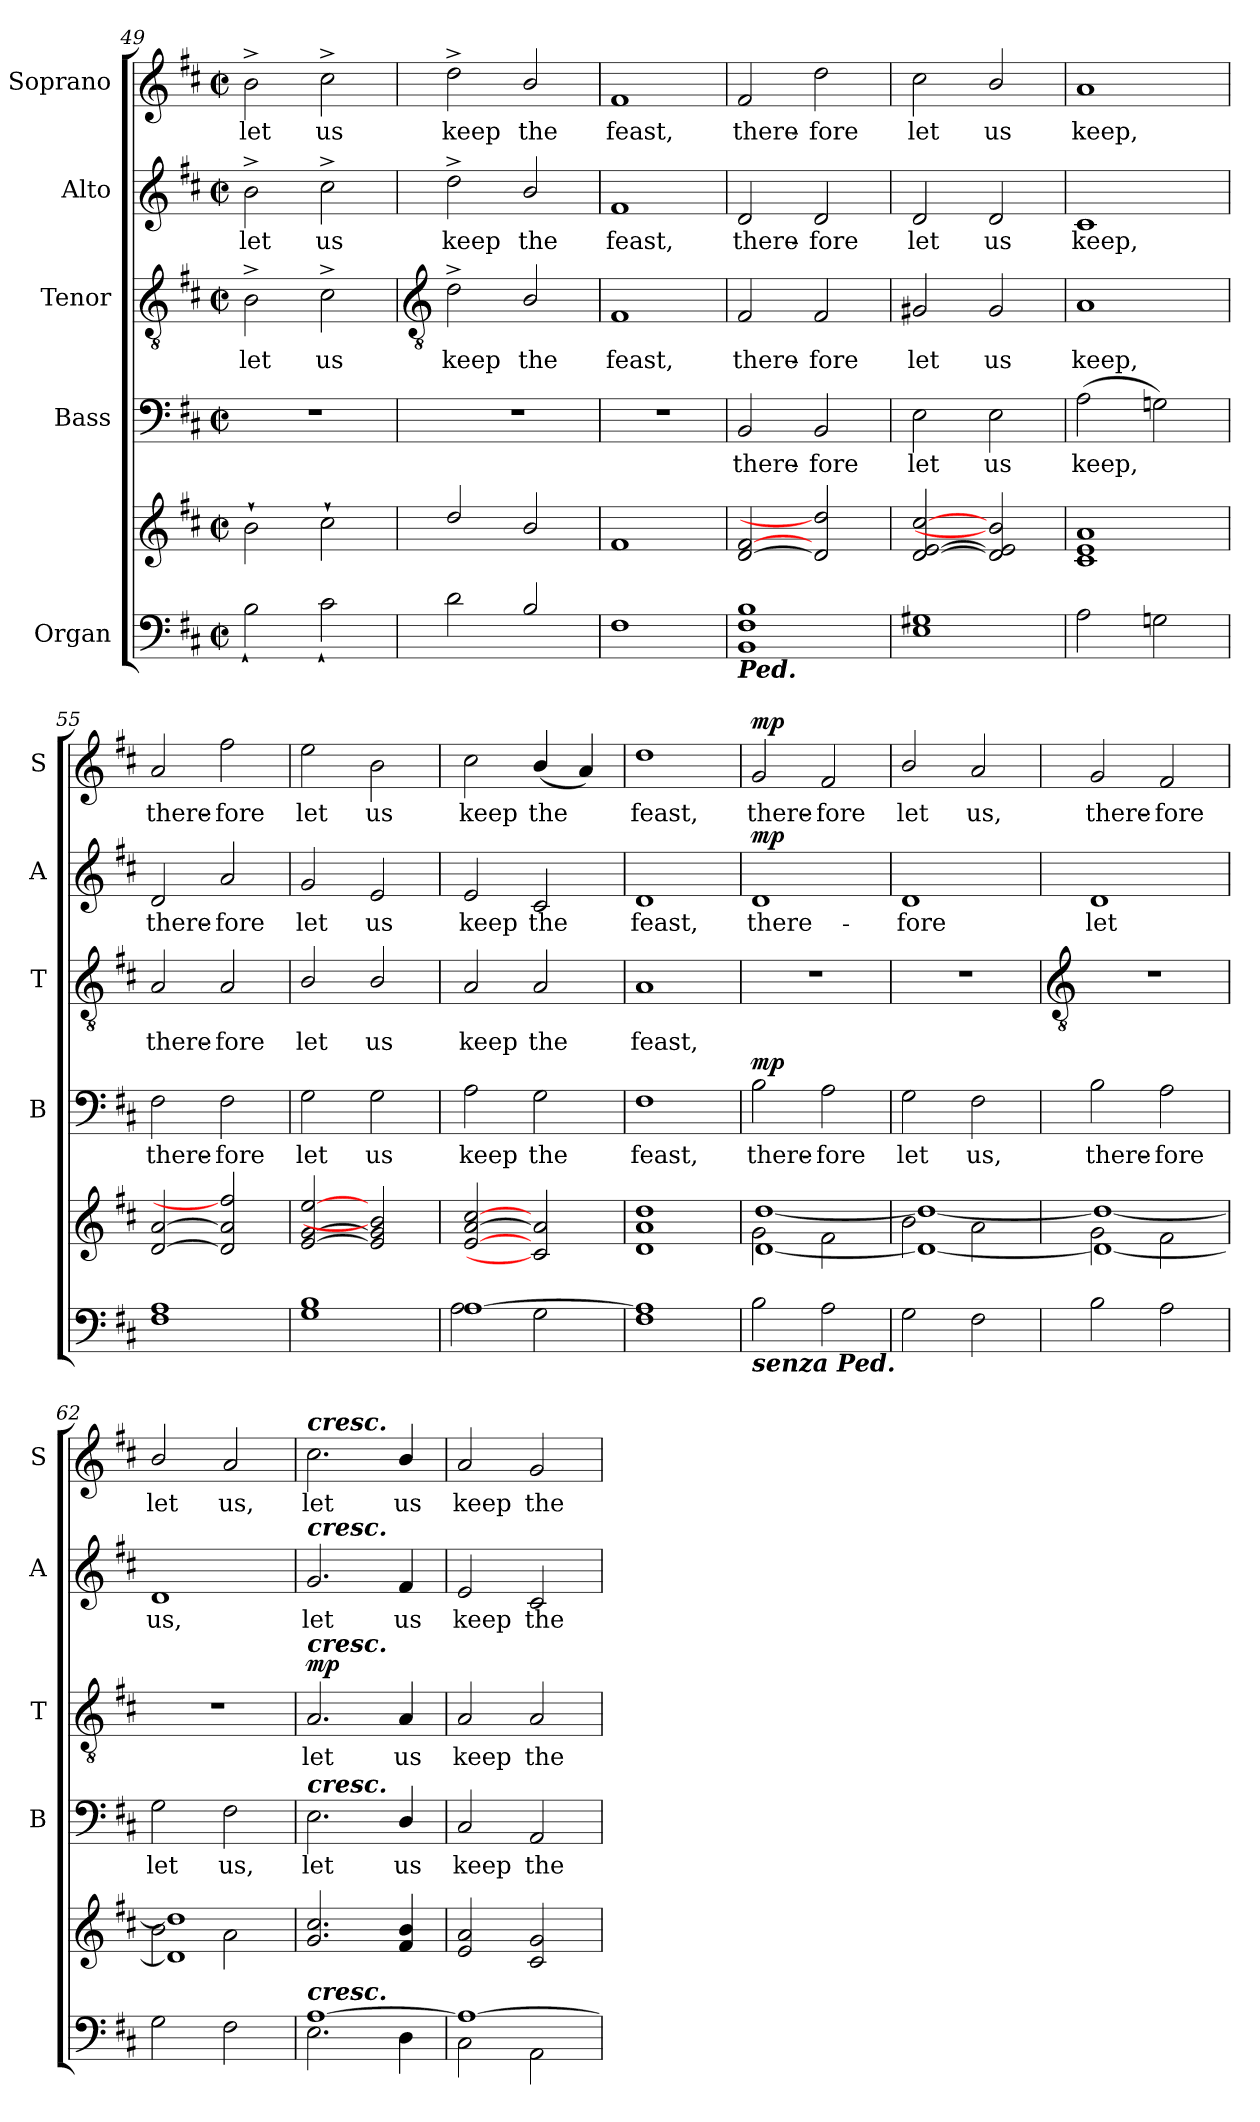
**kern	**kern	**dynam	**kern	**text	**dynam	**kern	**text	**dynam	**kern	**text	**dynam	**kern	**text	**dynam
*part5	*part5	*part5	*part4	*part4	*part4	*part3	*part3	*part3	*part2	*part2	*part2	*part1	*part1	*part1
*staff6	*staff5	*staff5/6	*staff4	*staff4	*staff4	*staff3	*staff3	*staff3	*staff2	*staff2	*staff2	*staff1	*staff1	*staff1
*I"Organ	*	*	*I"Bass	*	*	*I"Tenor	*	*	*I"Alto	*	*	*I"Soprano	*	*
*	*	*	*I'B	*	*	*I'T	*	*	*I'A	*	*	*I'S	*	*
*clefF4	*clefG2	*	*clefF4	*	*	*clefGv2	*	*	*clefG2	*	*	*clefG2	*	*
*k[f#c#]	*k[f#c#]	*	*k[f#c#]	*	*	*k[f#c#]	*	*	*k[f#c#]	*	*	*k[f#c#]	*	*
*D:	*D:	*	*D:	*	*	*D:	*	*	*D:	*	*	*D:	*	*
*M2/2	*M2/2	*	*M2/2	*	*	*M2/2	*	*	*M2/2	*	*	*M2/2	*	*
*met(c|)	*met(c|)	*	*met(c|)	*	*	*met(c|)	*	*	*met(c|)	*	*	*met(c|)	*	*
=49	=49	=49	=49	=49	=49	=49	=49	=49	=49	=49	=49	=49	=49	=49
*^	*	*	*	*	*	*	*	*	*	*	*	*	*	*
!	!	!	!	!	!	!	!	!LO:LY:b	!	!	!LO:LY:b	!	!	!LO:LY:b	!
1ryy	2B`\	2b`	.	1r	.	.	2B^	let	.	2b^	let	.	2b^	let	.
!	!	!	!	!	!	!	!	!LO:LY:b	!	!	!LO:LY:b	!	!	!LO:LY:b	!
.	2c#`\	2cc#`	.	.	.	.	2c#^	us	.	2cc#^	us	.	2cc#^	us	.
!!LO:LB:g=z
=50	=50	=50	=50	=50	=50	=50	=50	=50	=50	=50	=50	=50	=50	=50	=50
*	*	*	*	*	*	*	*clefGv2	*	*	*	*	*	*	*	*
*	*	*^	*	*	*	*	*	*	*	*	*	*	*	*	*
!	!	!	!	!	!	!	!	!	!LO:LY:b	!	!	!LO:LY:b	!	!	!LO:LY:b	!
1ryy	2d\	2dd	1ryy	.	1r	.	.	2d^	keep	.	2dd^	keep	.	2dd^	keep	.
!	!	!	!	!	!	!	!	!	!LO:LY:b	!	!	!LO:LY:b	!	!	!LO:LY:b	!
.	2B/	2b/	.	.	.	.	.	2B/	the	.	2b/	the	.	2b/	the	.
=51	=51	=51	=51	=51	=51	=51	=51	=51	=51	=51	=51	=51	=51	=51	=51	=51
!	!	!	!	!	!	!	!	!	!LO:LY:b	!	!	!LO:LY:b	!	!	!LO:LY:b	!
1ryy	1F#\	1f#	1ryy	.	1r	.	.	1F#	feast,	.	1f#	feast,	.	1f#	feast,	.
=52	=52	=52	=52	=52	=52	=52	=52	=52	=52	=52	=52	=52	=52	=52	=52	=52
!LO:TX:b:Bi:t=Ped.	!	!	!	!	!	!	!	!	!	!	!	!	!	!	!	!
!	!	!	!	!	!	!LO:LY:b	!	!	!LO:LY:b	!	!	!LO:LY:b	!	!	!LO:LY:b	!
1ryy	1BB\ 1F#\ 1B\	[2d [2f#	1ryy	.	2BB	there-	.	2F#	there-	.	2d	there-	.	2f#	there-	.
!	!	!	!	!	!	!LO:LY:b	!	!	!LO:LY:b	!	!	!LO:LY:b	!	!	!LO:LY:b	!
.	.	2d] 2dd]	.	.	2BB	-fore	.	2F#	-fore	.	2d	-fore	.	2dd	-fore	.
=53	=53	=53	=53	=53	=53	=53	=53	=53	=53	=53	=53	=53	=53	=53	=53	=53
!	!	!	!	!	!	!LO:LY:b	!	!	!LO:LY:b	!	!	!LO:LY:b	!	!	!LO:LY:b	!
1ryy	1E\ 1G#X\	[2d [2e [2cc#	1ryy	.	2E	let	.	2G#X	let	.	2d	let	.	2cc#	let	.
!	!	!	!	!	!	!LO:LY:b	!	!	!LO:LY:b	!	!	!LO:LY:b	!	!	!LO:LY:b	!
.	.	2d] 2e] 2b]	.	.	2E	us	.	2G#	us	.	2d	us	.	2b/	us	.
=54	=54	=54	=54	=54	=54	=54	=54	=54	=54	=54	=54	=54	=54	=54	=54	=54
!	!	!	!	!	!	!LO:LY:b	!	!	!LO:LY:b	!	!	!LO:LY:b	!	!	!LO:LY:b	!
1ryy	2A\	1c# 1e 1a	1ryy	.	(>2A	keep,	.	1A	keep,	.	1c#	keep,	.	1a	keep,	.
.	2Gn\	.	.	.	2Gn)	.	.	.	.	.	.	.	.	.	.	.
=55	=55	=55	=55	=55	=55	=55	=55	=55	=55	=55	=55	=55	=55	=55	=55	=55
!	!	!	!	!	!	!LO:LY:b	!	!	!LO:LY:b	!	!	!LO:LY:b	!	!	!LO:LY:b	!
1ryy	1F#\ 1A\	[2d [2a	1ryy	.	2F#	there-	.	2A	there-	.	2d	there-	.	2a	there-	.
!	!	!	!	!	!	!LO:LY:b	!	!	!LO:LY:b	!	!	!LO:LY:b	!	!	!LO:LY:b	!
.	.	2d] 2a] 2ff#]	.	.	2F#	-fore	.	2A	-fore	.	2a	-fore	.	2ff#	-fore	.
=56	=56	=56	=56	=56	=56	=56	=56	=56	=56	=56	=56	=56	=56	=56	=56	=56
!	!	!	!	!	!	!LO:LY:b	!	!	!LO:LY:b	!	!	!LO:LY:b	!	!	!LO:LY:b	!
1ryy	1G\ 1B\	[2e [2g [2ee	1ryy	.	2G	let	.	2B/	let	.	2g	let	.	2ee	let	.
!	!	!	!	!	!	!LO:LY:b	!	!	!LO:LY:b	!	!	!LO:LY:b	!	!	!LO:LY:b	!
.	.	2e] 2g] 2b]	.	.	2G	us	.	2B/	us	.	2e	us	.	2b	us	.
=57	=57	=57	=57	=57	=57	=57	=57	=57	=57	=57	=57	=57	=57	=57	=57	=57
!	!	!	!	!	!	!LO:LY:b	!	!	!LO:LY:b	!	!	!LO:LY:b	!	!	!LO:LY:b	!
[1A/	2A\	[2e [2a [2cc#	1ryy	.	2A	keep	.	2A	keep	.	2e	keep	.	2cc#	keep	.
!	!	!	!	!	!	!LO:LY:b	!	!	!LO:LY:b	!	!	!LO:LY:b	!	!	!LO:LY:b	!
.	2G\	2c#] 2a]	.	.	2G	the	.	2A	the	.	2c#	the	.	(<4b/	the	.
.	.	.	.	.	.	.	.	.	.	.	.	.	.	4a)	.	.
=58	=58	=58	=58	=58	=58	=58	=58	=58	=58	=58	=58	=58	=58	=58	=58	=58
!	!	!	!	!	!	!LO:LY:b	!	!	!LO:LY:b	!	!	!LO:LY:b	!	!	!LO:LY:b	!
1A/]	1F#\	1d 1a 1dd	1ryy	.	1F#	feast,	.	1A	feast,	.	1d	feast,	.	1dd	feast,	.
=59	=59	=59	=59	=59	=59	=59	=59	=59	=59	=59	=59	=59	=59	=59	=59	=59
!LO:TX:b:Bi:t=senza Ped.	!	!	!	!	!	!	!	!	!	!	!	!	!	!	!	!
!	!	!	!	!LO:DY:b=2	!	!LO:LY:b	!	!	!	!	!	!LO:LY:b	!	!	!LO:LY:b	!
!	!	!	!	!LO:DY:n=1:b	!	!	!LO:DY:b	!	!	!	!	!	!LO:DY:b	!	!	!LO:DY:b
1ryy	2B\	2g\	[1d [1dd	mp mp	2B	there-	mp	1r	.	.	1d	there-	mp	2g	there-	mp
!	!	!	!	!	!	!LO:LY:b	!	!	!	!	!	!	!	!	!LO:LY:b	!
.	2A\	2f#\	.	.	2A	-fore	.	.	.	.	.	.	.	2f#	-fore	.
=60	=60	=60	=60	=60	=60	=60	=60	=60	=60	=60	=60	=60	=60	=60	=60	=60
!	!	!	!	!	!	!LO:LY:b	!	!	!	!	!	!LO:LY:b	!	!	!LO:LY:b	!
1ryy	2G\	2b\	1d_ 1dd_	.	2G\	let	.	1r	.	.	1d	-fore	.	2b/	let	.
!	!	!	!	!	!	!LO:LY:b	!	!	!	!	!	!	!	!	!LO:LY:b	!
.	2F#\	2a\	.	.	2F#	us,	.	.	.	.	.	.	.	2a	us,	.
!!LO:LB:g=z
=61	=61	=61	=61	=61	=61	=61	=61	=61	=61	=61	=61	=61	=61	=61	=61	=61
*	*	*	*	*	*	*	*	*clefGv2	*	*	*	*	*	*	*	*
!	!	!	!	!	!	!LO:LY:b	!	!	!	!	!	!LO:LY:b	!	!	!LO:LY:b	!
1ryy	2B\	2g\	1d_ 1dd_	.	2B	there-	.	1r	.	.	1d	let	.	2g	there-	.
!	!	!	!	!	!	!LO:LY:b	!	!	!	!	!	!	!	!	!LO:LY:b	!
.	2A\	2f#\	.	.	2A	-fore	.	.	.	.	.	.	.	2f#	-fore	.
=62	=62	=62	=62	=62	=62	=62	=62	=62	=62	=62	=62	=62	=62	=62	=62	=62
!	!	!	!	!	!	!LO:LY:b	!	!	!	!	!	!LO:LY:b	!	!	!LO:LY:b	!
1ryy	2G\	2b\	1d] 1dd]	.	2G\	let	.	1r	.	.	1d	us,	.	2b/	let	.
!	!	!	!	!	!	!LO:LY:b	!	!	!	!	!	!	!	!	!LO:LY:b	!
.	2F#\	2a\	.	.	2F#\	us,	.	.	.	.	.	.	.	2a/	us,	.
=63	=63	=63	=63	=63	=63	=63	=63	=63	=63	=63	=63	=63	=63	=63	=63	=63
!	!	!	!	!	!	!	!	!	!	!	!	!	!	!LO:TX:a:Bi:t=cresc.	!	!
!	!	!	!	!	!	!	!	!	!	!	!LO:TX:a:Bi:t=cresc.	!	!	!	!	!
!	!	!	!	!	!	!	!	!LO:TX:a:Bi:t=cresc.	!	!	!	!	!	!	!	!
!	!	!	!	!	!LO:TX:a:Bi:t=cresc.	!	!	!	!	!	!	!	!	!	!	!
!LO:TX:a:Bi:t=cresc.	!	!	!	!	!	!	!	!	!	!	!	!	!	!	!	!
!	!	!	!	!	!	!LO:LY:b	!	!	!LO:LY:b	!LO:DY:b	!	!LO:LY:b	!	!	!LO:LY:b	!
[1A/	2.E\	2.g 2.cc#	1ryy	.	2.E	let	.	2.A	let	mp	2.g	let	.	2.cc#	let	.
!	!	!	!	!	!	!LO:LY:b	!	!	!LO:LY:b	!	!	!LO:LY:b	!	!	!LO:LY:b	!
.	4D\	4f#/ 4b/	.	.	4D/	us	.	4A	us	.	4f#/	us	.	4b/	us	.
=64	=64	=64	=64	=64	=64	=64	=64	=64	=64	=64	=64	=64	=64	=64	=64	=64
!	!	!	!	!	!	!LO:LY:b	!	!	!LO:LY:b	!	!	!LO:LY:b	!	!	!LO:LY:b	!
1A/_	2C#\	2e 2a	1ryy	.	2C#	keep	.	2A	keep	.	2e	keep	.	2a	keep	.
!	!	!	!	!	!	!LO:LY:b	!	!	!LO:LY:b	!	!	!LO:LY:b	!	!	!LO:LY:b	!
.	2AA\	2c# 2g	.	.	2AA	the	.	2A	the	.	2c#	the	.	2g	the	.
*v	*v	*	*	*	*	*	*	*	*	*	*	*	*	*	*	*
*	*v	*v	*	*	*	*	*	*	*	*	*	*	*	*	*
=	=	=	=	=	=	=	=	=	=	=	=	=	=	=
*-	*-	*-	*-	*-	*-	*-	*-	*-	*-	*-	*-	*-	*-	*-
